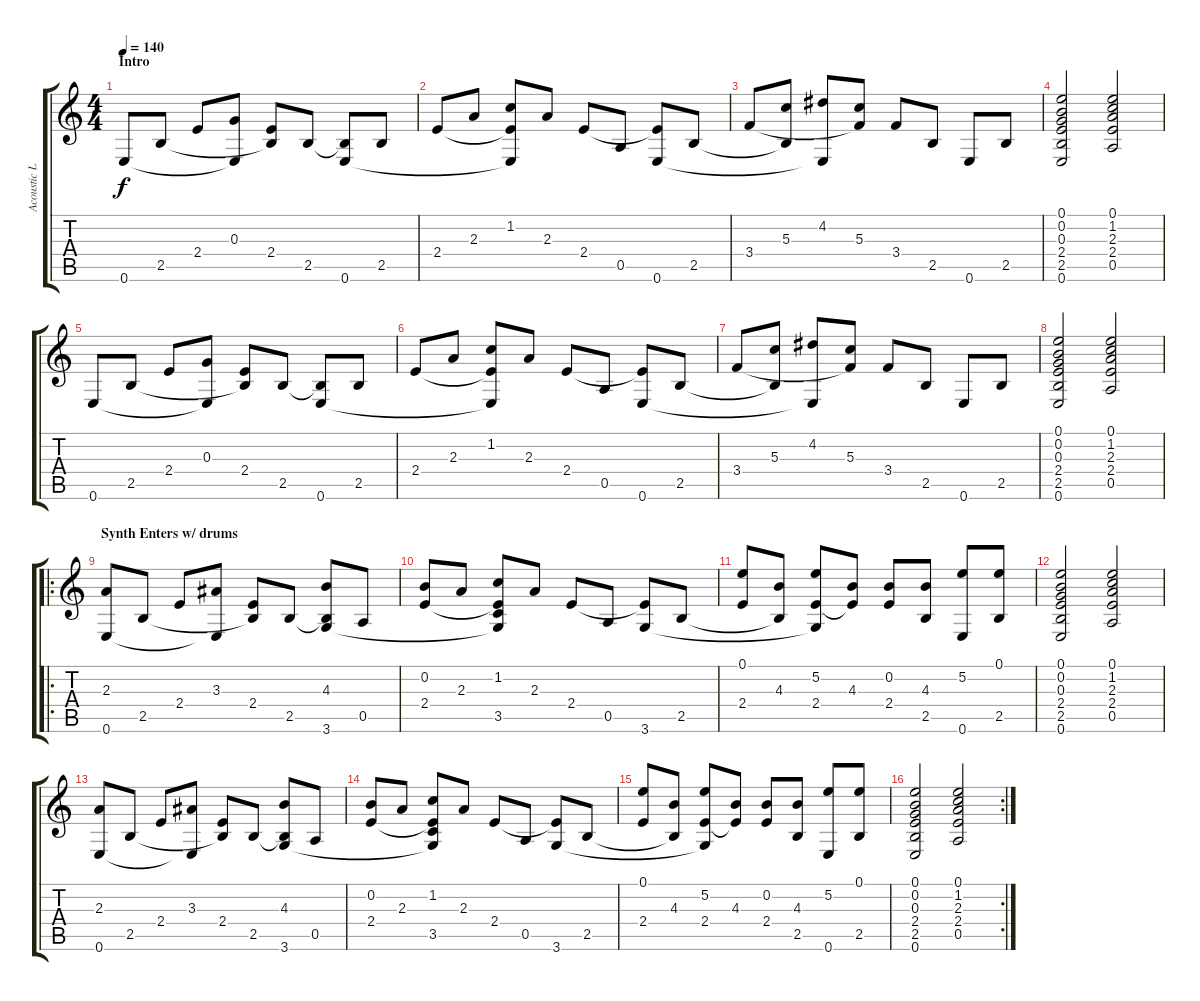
\track ("Acoustic Lead" "Acoustic L") {instrument acousticguitarsteel}
\staff {score tabs}
\tuning (E4 B3 G3 D3 A2 E2) {hide}
\ts (4 4)
\section ("" "Intro")
\tempo 140
\clef g2
\ks c
0.6.8{dy f instrument acousticguitarsteel} 2.5.8 2.4.8 (0.3 0.6{t}).8 (2.4 2.5{t}).8 2.5.8 (2.5{t} 0.6).8 2.5.8 |
2.4.8 2.3.8 (1.2 2.4{t} 0.6{t}).8 2.3.8 2.4.8 0.5.8 (2.4{t} 0.6).8 2.5.8 |
3.4.8 (5.3 2.5{t}).8 (4.2 0.6{t}).8 (5.3 3.4{t}).8 3.4.8 2.5.8 0.6.8 2.5.8 |
(0.1 0.2 0.3 2.4 2.5 0.6).2 (0.1 1.2 2.3 2.4 0.5).2 |
0.6.8 2.5.8 2.4.8 (0.3 0.6{t}).8 (2.4 2.5{t}).8 2.5.8 (2.5{t} 0.6).8 2.5.8 |
2.4.8 2.3.8 (1.2 2.4{t} 0.6{t}).8 2.3.8 2.4.8 0.5.8 (2.4{t} 0.6).8 2.5.8 |
3.4.8 (5.3 2.5{t}).8 (4.2 0.6{t}).8 (5.3 3.4{t}).8 3.4.8 2.5.8 0.6.8 2.5.8 |
(0.1 0.2 0.3 2.4 2.5 0.6).2 (0.1 1.2 2.3 2.4 0.5).2 |
\ro
\section ("" "Synth Enters w/ drums")
(2.3 0.6).8 2.5.8 2.4.8 (3.3 0.6{t}).8 (2.4 2.5{t}).8 2.5.8 (4.3 2.5{t} 3.6).8 0.5.8 |
(0.2 2.4).8 2.3.8 (1.2 2.4{t} 3.5 3.6{t}).8 2.3.8 2.4.8 0.5.8 (2.4{t} 3.6).8 2.5.8 |
(0.1 2.4).8 (4.3 2.5{t}).8 (5.2 2.4 3.6{t}).8 (4.3 2.4{t}).8 (0.2 2.4).8 (4.3 2.5).8 (5.2 0.6).8 (0.1 2.5).8 |
(0.1 0.2 0.3 2.4 2.5 0.6).2 (0.1 1.2 2.3 2.4 0.5).2 |
(2.3 0.6).8 2.5.8 2.4.8 (3.3 0.6{t}).8 (2.4 2.5{t}).8 2.5.8 (4.3 2.5{t} 3.6).8 0.5.8 |
(0.2 2.4).8 2.3.8 (1.2 2.4{t} 3.5 3.6{t}).8 2.3.8 2.4.8 0.5.8 (2.4{t} 3.6).8 2.5.8 |
(0.1 2.4).8 (4.3 2.5{t}).8 (5.2 2.4 3.6{t}).8 (4.3 2.4{t}).8 (0.2 2.4).8 (4.3 2.5).8 (5.2 0.6).8 (0.1 2.5).8 |
\rc 2
(0.1 0.2 0.3 2.4 2.5 0.6).2 (0.1 1.2 2.3 2.4 0.5).2
